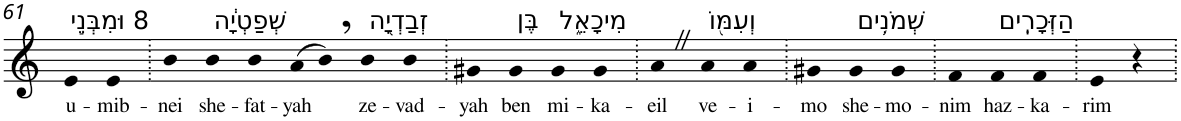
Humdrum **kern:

**kern	**text
*part1	*part1
*staff1	*staff1
*I"Piano	*
*I'Pno	*
!!LO:PB:g=z
*clefG2	*
*k[]	*
=61	=61
!LO:TX:a:t=8 וּמִבְּנֵ֣י	!
!	!LO:LY:b
4e	u-
!	!LO:LY:b
4e	-mib-
=62.	=62.
!	!LO:LY:b
4b	-nei
!LO:TX:a:t=שְׁפַטְיָ֔ה	!
!	!LO:LY:b
4b	she-
!	!LO:LY:b
4b	-fat-
!	!LO:LY:b
(>8a	-yah
8b,)	.
!LO:TX:a:t=זְבַדְיָ֖ה	!
!	!LO:LY:b
4b	ze-
!	!LO:LY:b
4b	-vad-
=63.	=63.
!	!LO:LY:b
4g#X	-yah
!LO:TX:a:t=בֶּן	!
!	!LO:LY:b
4g#	ben
!LO:TX:a:t=מִיכָאֵ֑ל	!
!	!LO:LY:b
4g#	mi-
!	!LO:LY:b
4g#	-ka-
=64.	=64.
!	!LO:LY:b
4aZ	-eil
!LO:TX:a:t=וְעִמּ֖וֹ	!
!	!LO:LY:b
4a	ve-
!	!LO:LY:b
4a	-i-
=65.	=65.
!	!LO:LY:b
4g#X	-mo
!LO:TX:a:t=שְׁמֹנִ֥ים	!
!	!LO:LY:b
4g#	she-
!	!LO:LY:b
4g#	-mo-
=66.	=66.
!	!LO:LY:b
4f	-nim
!LO:TX:a:t=הַזְּכָרִֽים	!
!	!LO:LY:b
4f	haz-
!	!LO:LY:b
4f	-ka-
=67.	=67.
!	!LO:LY:b
4e	-rim
4r	.
=.	=.
*-	*-
